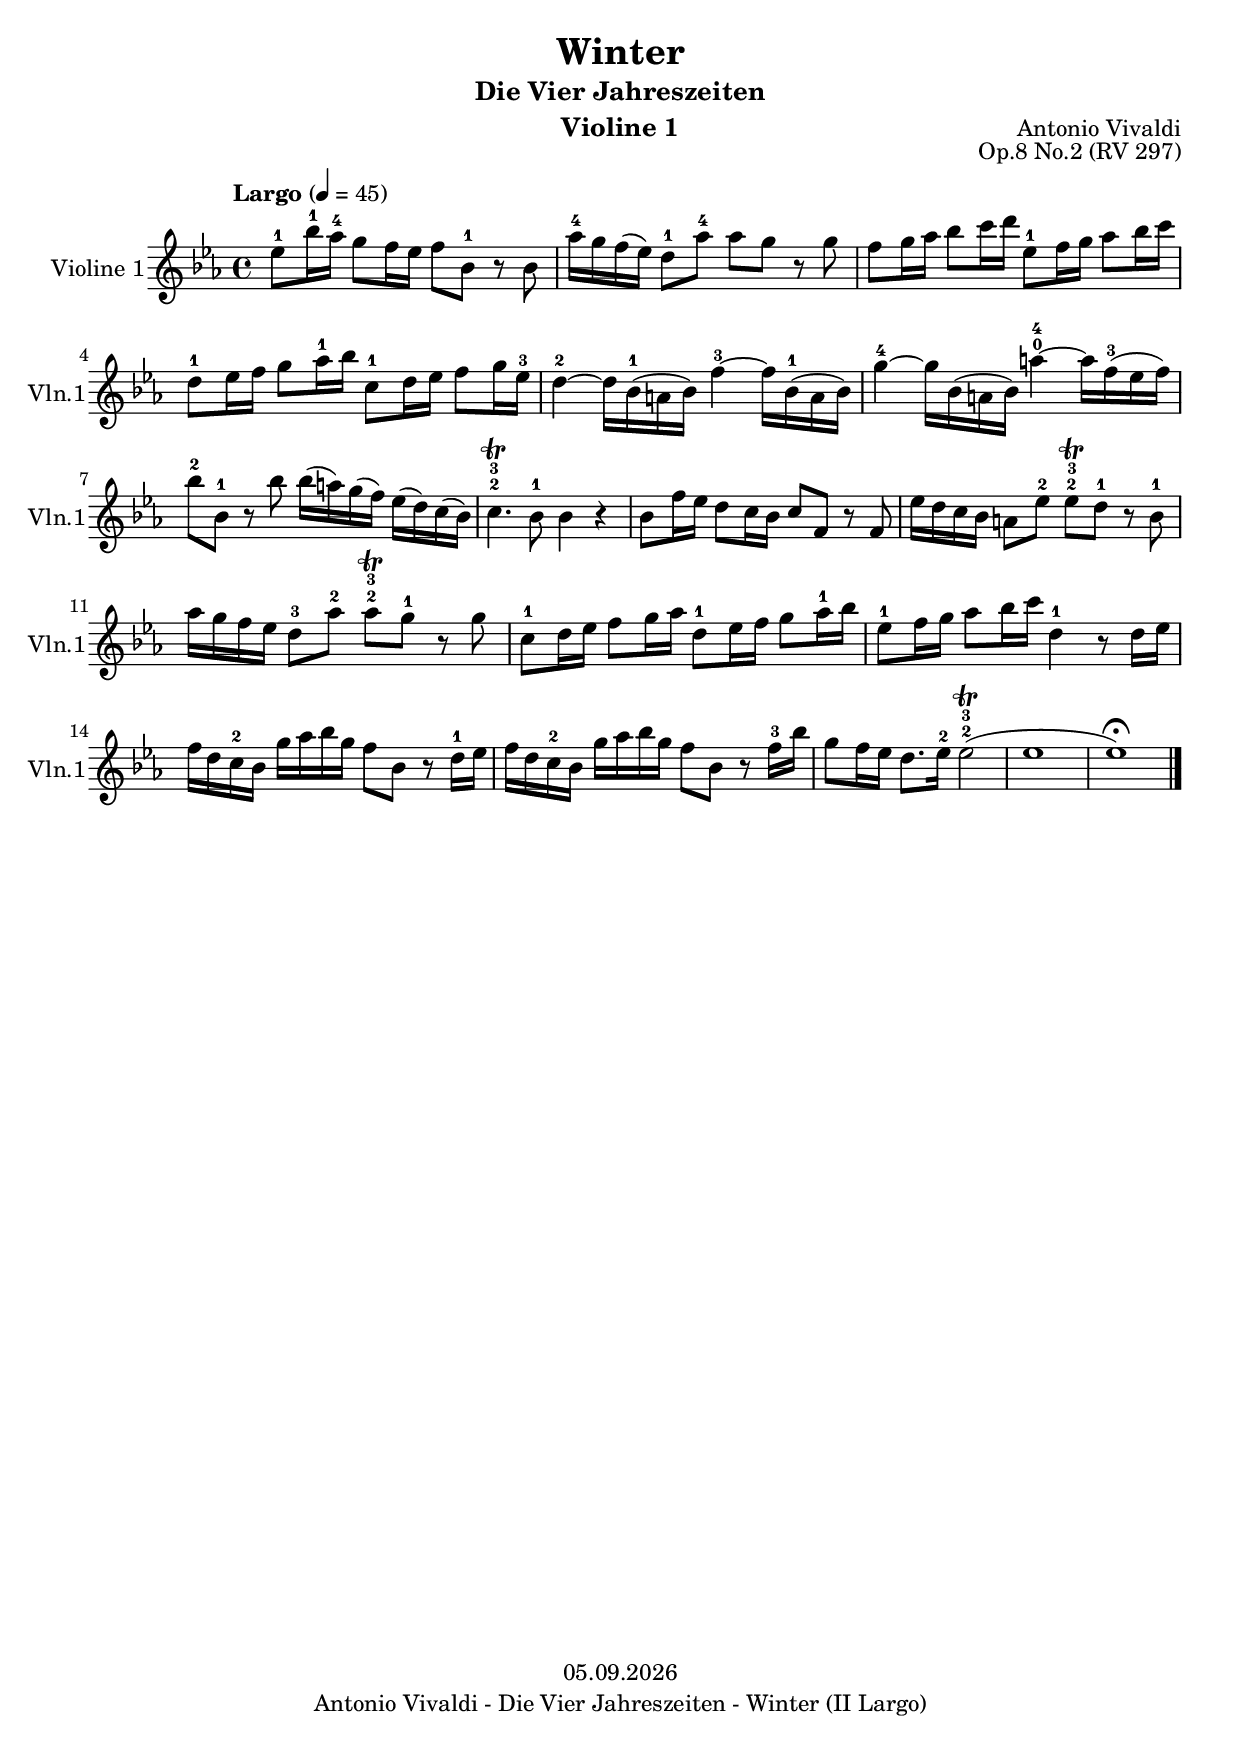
% Based on template "Ensemble Sheet" v1.3

\include "../globals.ily"

\version "2.18.2"

\include "../globals.ily"
 
violinI = \relative c'' { 
  \globalSettings
  \clef treble
  es8^1 bes'16^1 as^4 g8 f16 es f8 bes,^1 r bes | 
  as'16^4 g f( es) d8^1 as'^4 as g r g  | 
  f8 g16 as bes8 c16 d es,8^1 f16 g as8 bes16 c | 
  d,8^1 es16 f g8 as16^1 bes c,8^1 d16 es f8 g16 es^3 | 
  d4~^2 d16 bes(^1 a bes) f'4~^3 f16 bes,(^1 a bes) | 
  g'4~^4 g16 bes,( a bes) a'4~^0^4 a16 f(^3 es f) | 
  bes8^2 bes,^1 r bes' bes16( a) g( f) es( d) c( bes)
  c4.\trill^2^3 bes8^1 bes4 r |
  bes8 f'16 es d8 c16 bes c8 f, r f |
  es'16 d c bes a8 es'^2 es\trill^2^3 d^1 r bes^1 |
  as'16 g f es d8^3 as'^2 as\trill^2^3 g^1 r g |
  c,8^1 d16 es f8 g16 as d,8^1 es16 f g8 as16^1 bes |
  es,8^1 f16 g as8 bes16 c d,4^1 r8 d16 es |
  f d c^2 bes g' as bes g f8 bes, r d16^1 es |
  f16 d c^2 bes g' as bes g f8 bes, r f'16^3 bes |
  g8 f16 es d8. es16^2 es2^2^3( \trill |
  es1 |
  es) \fermata
  \bar "|."
}


\header {
  instrument = "Violine 1"
}

\score {
  <<
    \new Staff \with { instrumentName = "Violine 1" shortInstrumentName = "Vln.1" } { \violinI }
  >>
  \layout {
    indent = 1.5\cm
    short-indent = 0.5\cm
  }
}
